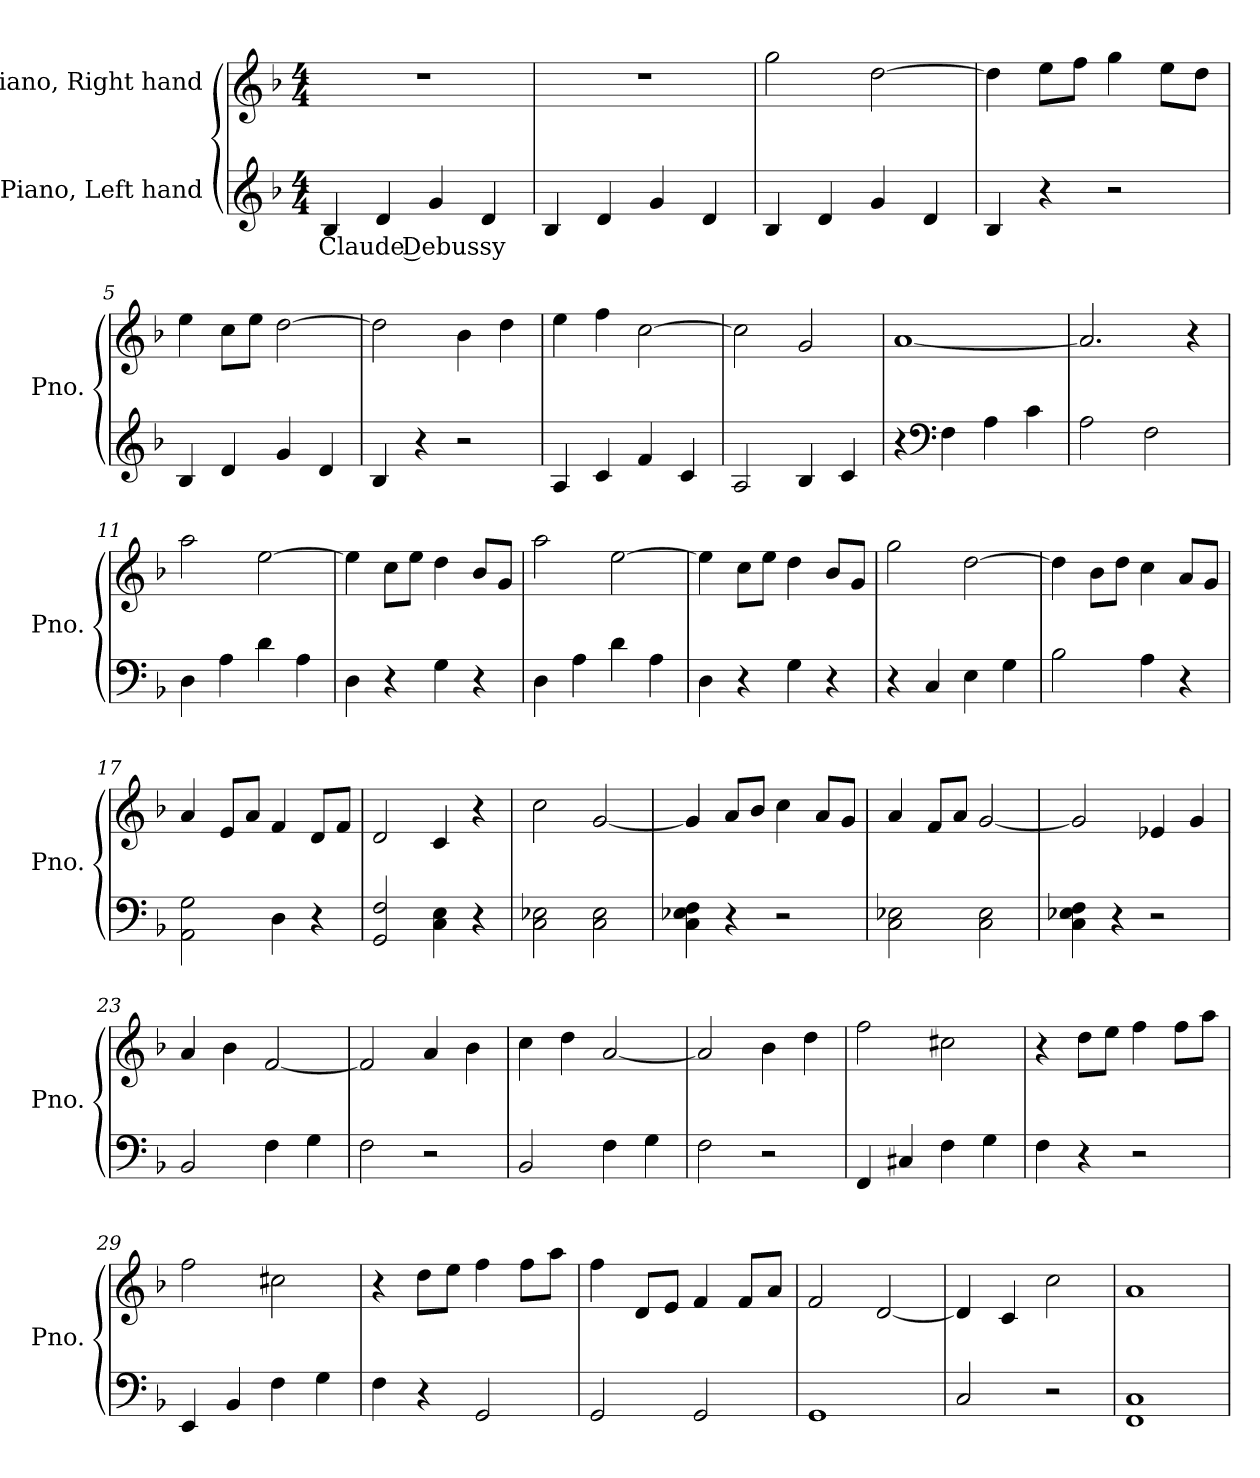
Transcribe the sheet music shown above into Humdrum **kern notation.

**kern	**text	**kern
*part2	*part2	*part1
*staff2	*staff2	*staff1
*I"Piano, Left hand	*	*I"Piano, Right hand
*I'Pno.	*	*I'Pno.
*clefG2	*	*clefG2
*k[b-]	*	*k[b-]
*M4/4	*	*M4/4
*MM120	*	*MM120
=1	=1	=1
!	!LO:LY:b	!
4B-/	Claude Debussy	1r
4d/	.	.
4g/	.	.
4d/	.	.
=2	=2	=2
4B-/	.	1r
4d/	.	.
4g/	.	.
4d/	.	.
=3	=3	=3
4B-/	.	2gg\
4d/	.	.
4g/	.	[2dd\
4d/	.	.
=4	=4	=4
4B-/	.	4dd\]
4r	.	8ee\L
.	.	8ff\J
2r	.	4gg\
.	.	8ee\L
.	.	8dd\J
=5	=5	=5
4B-/	.	4ee\
4d/	.	8cc\L
.	.	8ee\J
4g/	.	[2dd\
4d/	.	.
!!LO:LB:g=z
=6	=6	=6
4B-/	.	2dd\]
4r	.	.
2r	.	4b-\
.	.	4dd\
=7	=7	=7
4A/	.	4ee\
4c/	.	4ff\
4f/	.	[2cc\
4c/	.	.
=8	=8	=8
2A/	.	2cc\]
4B-/	.	2g/
4c/	.	.
=9	=9	=9
4r	.	[1a
*clefF4	*	*
4F\	.	.
4A\	.	.
4c\	.	.
=10	=10	=10
2A\	.	2.a/]
2F\	.	.
.	.	4r
=11	=11	=11
4D\	.	2aa\
4A\	.	.
4d\	.	[2ee\
4A\	.	.
=12	=12	=12
4D\	.	4ee\]
4r	.	8cc\L
.	.	8ee\J
4G\	.	4dd\
4r	.	8b-/L
.	.	8g/J
=13	=13	=13
4D\	.	2aa\
4A\	.	.
4d\	.	[2ee\
4A\	.	.
!!LO:LB:g=z
=14	=14	=14
4D\	.	4ee\]
4r	.	8cc\L
.	.	8ee\J
4G\	.	4dd\
4r	.	8b-/L
.	.	8g/J
=15	=15	=15
4r	.	2gg\
4C/	.	.
4E\	.	[2dd\
4G\	.	.
=16	=16	=16
2B-\	.	4dd\]
.	.	8b-\L
.	.	8dd\J
4A\	.	4cc\
4r	.	8a/L
.	.	8g/J
=17	=17	=17
2AA\ 2G\	.	4a/
.	.	8e/L
.	.	8a/J
4D\	.	4f/
4r	.	8d/L
.	.	8f/J
=18	=18	=18
2GG/ 2F/	.	2d/
4C\ 4E\	.	4c/
4r	.	4r
=19	=19	=19
2C\ 2E-X\	.	2cc\
2C\ 2E-\	.	[2g/
=20	=20	=20
4C\ 4E-X\ 4F\	.	4g/]
4r	.	8a/L
.	.	8b-/J
2r	.	4cc\
.	.	8a/L
.	.	8g/J
!!LO:LB:g=z
=21	=21	=21
2C\ 2E-X\	.	4a/
.	.	8f/L
.	.	8a/J
2C\ 2E-\	.	[2g/
=22	=22	=22
4C\ 4E-X\ 4F\	.	2g/]
4r	.	.
2r	.	4e-X/
.	.	4g/
=23	=23	=23
2BB-/	.	4a/
.	.	4b-\
4F\	.	[2f/
4G\	.	.
=24	=24	=24
2F\	.	2f/]
2r	.	4a/
.	.	4b-\
=25	=25	=25
2BB-/	.	4cc\
.	.	4dd\
4F\	.	[2a/
4G\	.	.
=26	=26	=26
2F\	.	2a/]
2r	.	4b-\
.	.	4dd\
=27	=27	=27
4FF/	.	2ff\
4C#X/	.	.
4F\	.	2cc#X\
4G\	.	.
=28	=28	=28
4F\	.	4r
4r	.	8dd\L
.	.	8ee\J
2r	.	4ff\
.	.	8ff\L
.	.	8aa\J
!!LO:LB:g=z
=29	=29	=29
4EE/	.	2ff\
4BB-/	.	.
4F\	.	2cc#X\
4G\	.	.
=30	=30	=30
4F\	.	4r
4r	.	8dd\L
.	.	8ee\J
2GG/	.	4ff\
.	.	8ff\L
.	.	8aa\J
=31	=31	=31
2GG/	.	4ff\
.	.	8d/L
.	.	8e/J
2GG/	.	4f/
.	.	8f/L
.	.	8a/J
=32	=32	=32
1GG	.	2f/
.	.	[2d/
=33	=33	=33
2C/	.	4d/]
.	.	4c/
2r	.	2cc\
=34	=34	=34
1FF 1C	.	1a
=	=	=
*-	*-	*-
